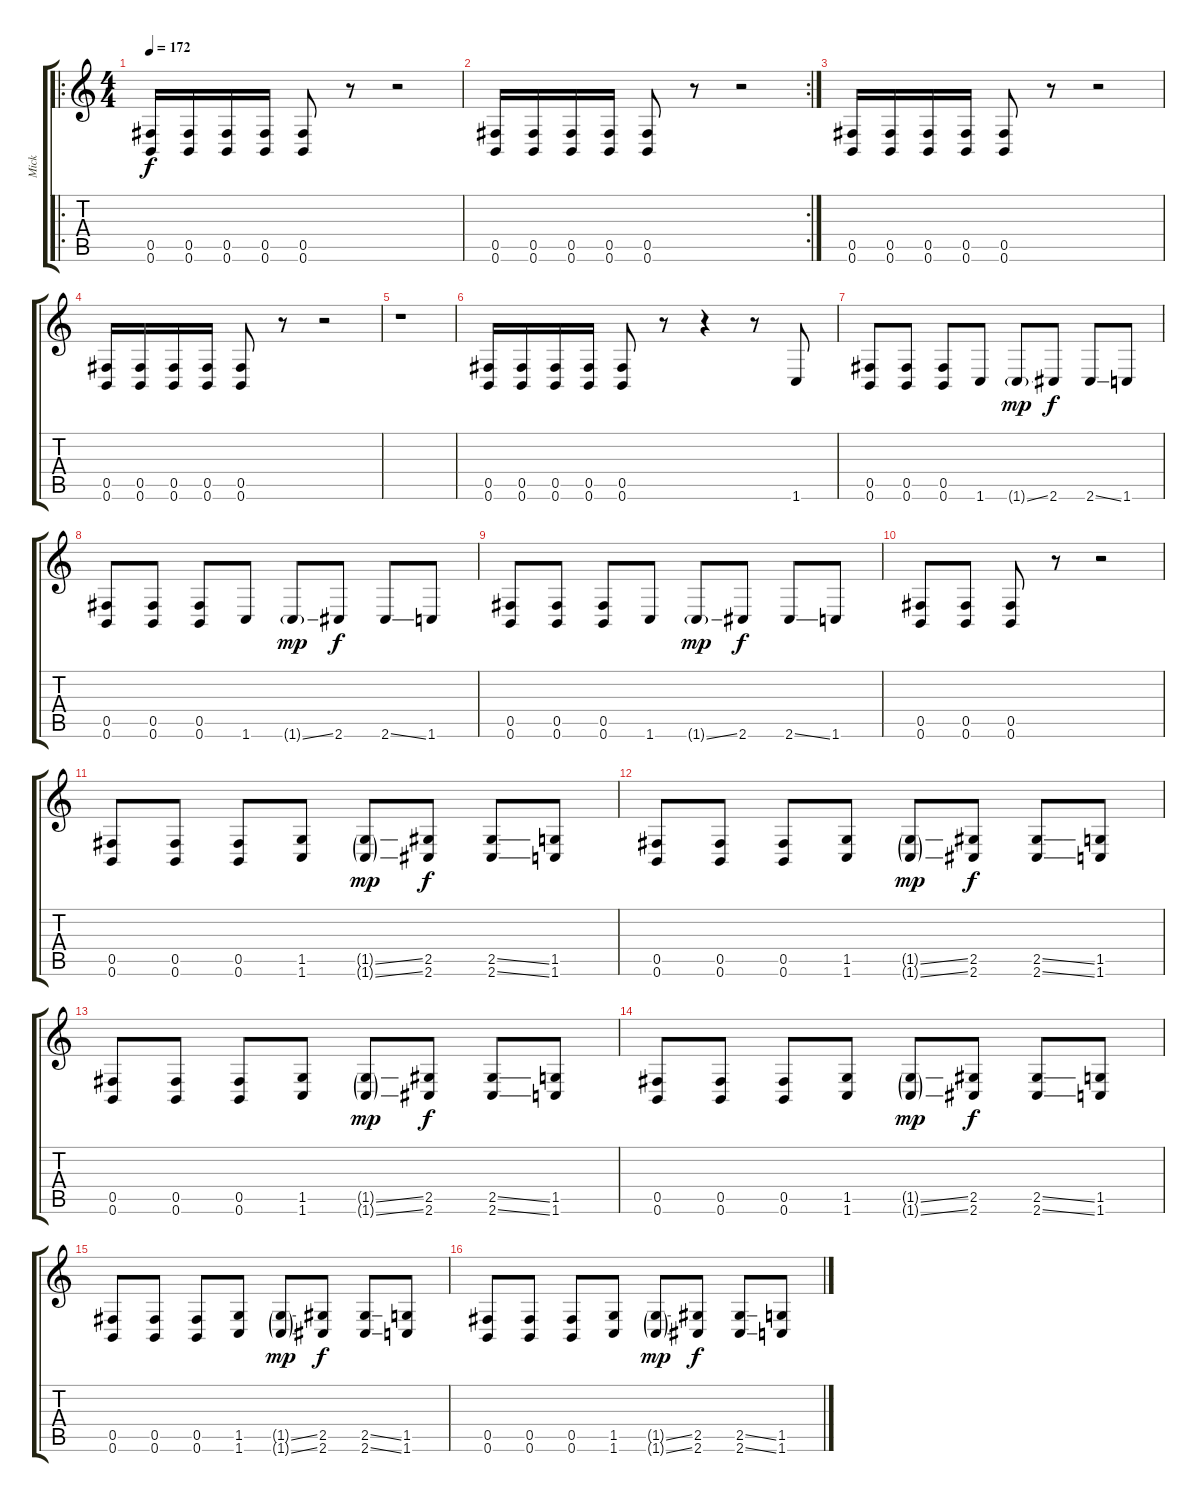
\track ("Mick" "Mick") {instrument distortionguitar}
\staff {score tabs}
\tuning (Db4 Ab3 E3 B2 Gb2 B1) {hide}
\ro
\ts (4 4)
\tempo 172
\clef g2
\ks c
(0.5 0.6).16{dy f instrument distortionguitar} (0.5 0.6).16 (0.5 0.6).16 (0.5 0.6).16 (0.5 0.6).8 r.8 r.2 |
\rc 2
(0.5 0.6).16 (0.5 0.6).16 (0.5 0.6).16 (0.5 0.6).16 (0.5 0.6).8 r.8 r.2 |
(0.5 0.6).16 (0.5 0.6).16 (0.5 0.6).16 (0.5 0.6).16 (0.5 0.6).8 r.8 r.2 |
(0.5 0.6).16 (0.5 0.6).16 (0.5 0.6).16 (0.5 0.6).16 (0.5 0.6).8 r.8 r.2 |
r.1 |
(0.5 0.6).16 (0.5 0.6).16 (0.5 0.6).16 (0.5 0.6).16 (0.5 0.6).8 r.8 r.4 r.8 1.6.8 |
(0.5 0.6).8 (0.5 0.6).8 (0.5 0.6).8 1.6.8 1.6{ss g}.8{dy mp} 2.6.8{dy f} 2.6{ss}.8 1.6.8 |
(0.5 0.6).8 (0.5 0.6).8 (0.5 0.6).8 1.6.8 1.6{ss g}.8{dy mp} 2.6.8{dy f} 2.6{ss}.8 1.6.8 |
(0.5 0.6).8 (0.5 0.6).8 (0.5 0.6).8 1.6.8 1.6{ss g}.8{dy mp} 2.6.8{dy f} 2.6{ss}.8 1.6.8 |
(0.5 0.6).8 (0.5 0.6).8 (0.5 0.6).8 r.8 r.2 |
(0.5 0.6).8 (0.5 0.6).8 (0.5 0.6).8 (1.5 1.6).8 (1.5{ss g} 1.6{ss g}).8{dy mp} (2.5 2.6).8{dy f} (2.5{ss} 2.6{ss}).8 (1.5 1.6).8 |
(0.5 0.6).8 (0.5 0.6).8 (0.5 0.6).8 (1.5 1.6).8 (1.5{ss g} 1.6{ss g}).8{dy mp} (2.5 2.6).8{dy f} (2.5{ss} 2.6{ss}).8 (1.5 1.6).8 |
(0.5 0.6).8 (0.5 0.6).8 (0.5 0.6).8 (1.5 1.6).8 (1.5{ss g} 1.6{ss g}).8{dy mp} (2.5 2.6).8{dy f} (2.5{ss} 2.6{ss}).8 (1.5 1.6).8 |
(0.5 0.6).8 (0.5 0.6).8 (0.5 0.6).8 (1.5 1.6).8 (1.5{ss g} 1.6{ss g}).8{dy mp} (2.5 2.6).8{dy f} (2.5{ss} 2.6{ss}).8 (1.5 1.6).8 |
(0.5 0.6).8 (0.5 0.6).8 (0.5 0.6).8 (1.5 1.6).8 (1.5{ss g} 1.6{ss g}).8{dy mp} (2.5 2.6).8{dy f} (2.5{ss} 2.6{ss}).8 (1.5 1.6).8 |
(0.5 0.6).8 (0.5 0.6).8 (0.5 0.6).8 (1.5 1.6).8 (1.5{ss g} 1.6{ss g}).8{dy mp} (2.5 2.6).8{dy f} (2.5{ss} 2.6{ss}).8 (1.5 1.6).8
